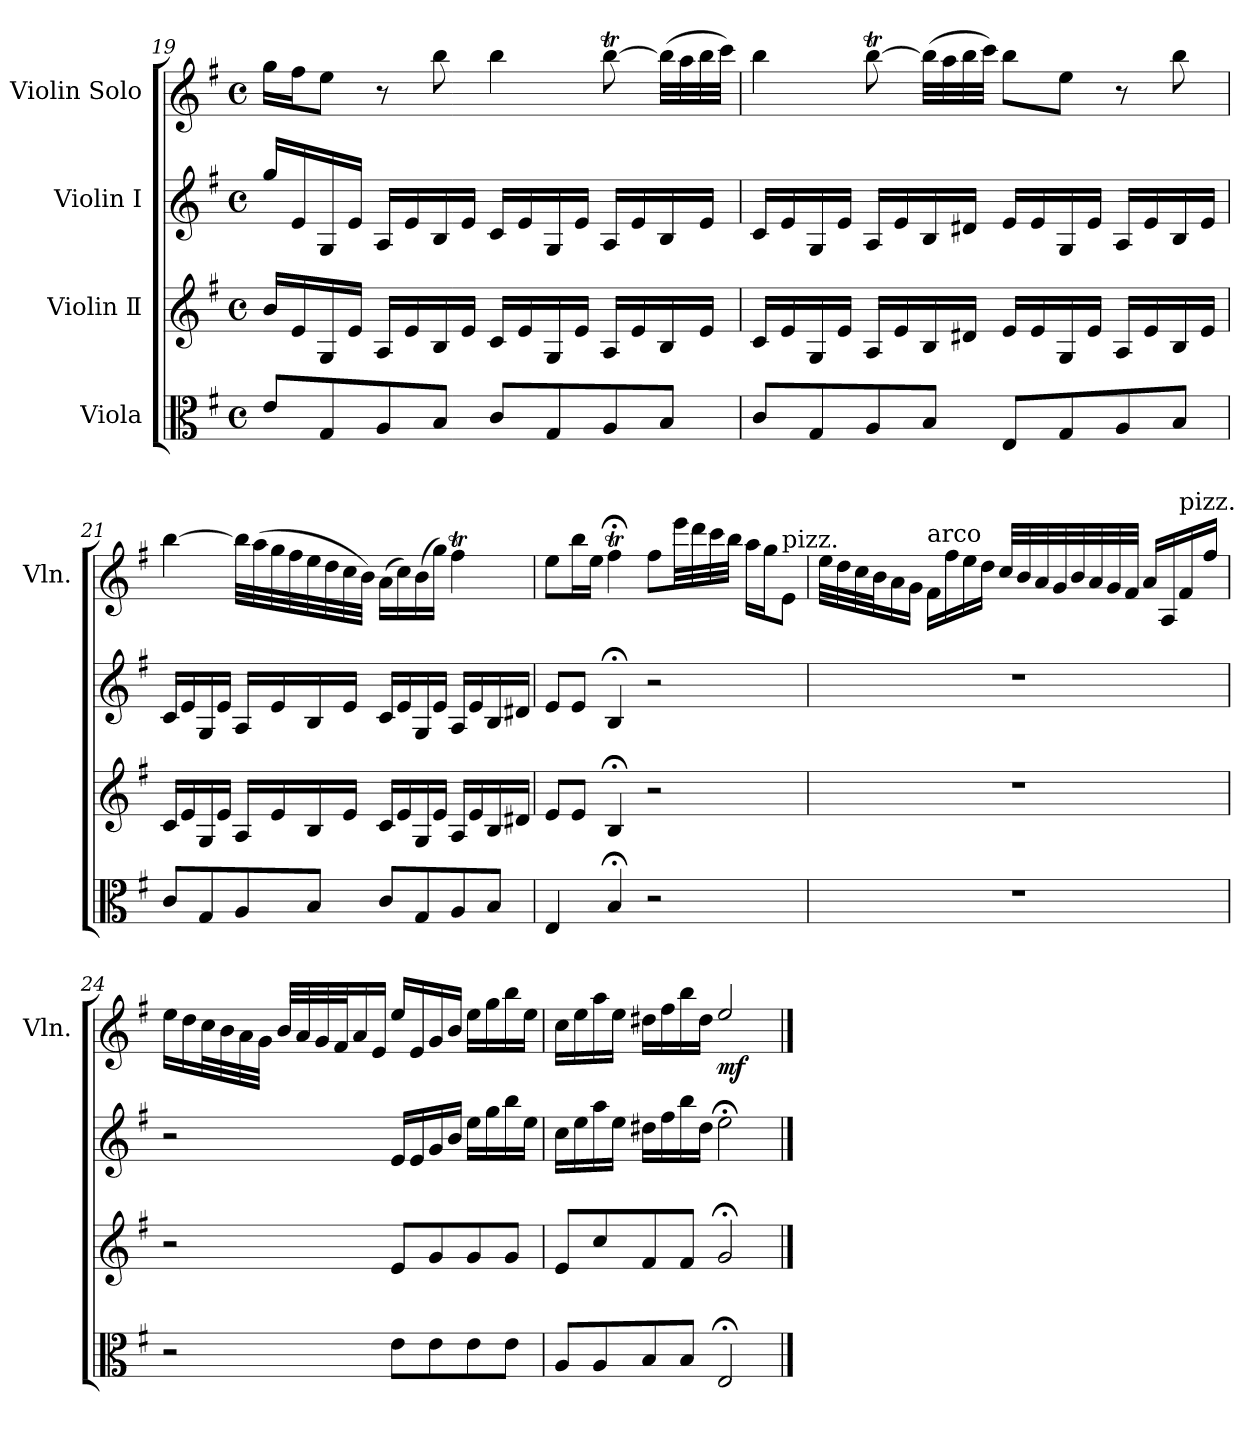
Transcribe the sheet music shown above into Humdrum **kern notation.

**kern	**kern	**kern	**kern	**dynam
*part4	*part3	*part2	*part1	*part1
*staff4	*staff3	*staff2	*staff1	*staff1
*I"Viola	*I"Violin Ⅱ	*I"Violin Ⅰ	*I"Violin Solo	*
*	*	*	*I'Vln.	*
!!LO:LB:g=z
*clefC3	*clefG2	*clefG2	*clefG2	*
*k[f#]	*k[f#]	*k[f#]	*k[f#]	*
*M4/4	*M4/4	*M4/4	*M4/4	*
*met(c)	*met(c)	*met(c)	*met(c)	*
=19	=19	=19	=19	=19
8e/L	16b/LL	16gg/LL	16gg\LL	.
.	16e/	16e/	16ff#\J	.
8G/	16G/	16G/	8ee\J	.
.	16e/JJ	16e/JJ	.	.
8A/	16A/LL	16A/LL	8r	.
.	16e/	16e/	.	.
8B/J	16B/	16B/	8bb\	.
.	16e/JJ	16e/JJ	.	.
8c/L	16c/LL	16c/LL	4bb\	.
.	16e/	16e/	.	.
8G/	16G/	16G/	.	.
.	16e/JJ	16e/JJ	.	.
8A/	16A/LL	16A/LL	[8bbt\	.
.	16e/	16e/	.	.
8B/J	16B/	16B/	(>32bb\LLL]	.
.	.	.	32aa\	.
.	16e/JJ	16e/JJ	32bb\	.
.	.	.	32ccc\JJJ)	.
=20	=20	=20	=20	=20
8c/L	16c/LL	16c/LL	4bb\	.
.	16e/	16e/	.	.
8G/	16G/	16G/	.	.
.	16e/JJ	16e/JJ	.	.
8A/	16A/LL	16A/LL	[8bbt\	.
.	16e/	16e/	.	.
8B/J	16B/	16B/	(>32bb\LLL]	.
.	.	.	32aa\	.
.	16d#X/JJ	16d#X/JJ	32bb\	.
.	.	.	32ccc\JJJ)	.
8E/L	16e/LL	16e/LL	8bb\L	.
.	16e/	16e/	.	.
8G/	16G/	16G/	8ee\J	.
.	16e/JJ	16e/JJ	.	.
8A/	16A/LL	16A/LL	8r	.
.	16e/	16e/	.	.
8B/J	16B/	16B/	8bb\	.
.	16e/JJ	16e/JJ	.	.
!!LO:PB:g=z
=21	=21	=21	=21	=21
8c/L	16c/LL	16c/LL	[4bb\	.
.	16e/	16e/	.	.
8G/	16G/	16G/	.	.
.	16e/JJ	16e/JJ	.	.
8A/	16A/LL	16A/LL	32bb\LLL]	.
.	.	.	(>32aa\	.
.	16e/	16e/	32gg\	.
.	.	.	32ff#\	.
8B/J	16B/	16B/	32ee\	.
.	.	.	32dd\	.
.	16e/JJ	16e/JJ	32cc\	.
.	.	.	32b\JJJ)	.
8c/L	16c/LL	16c/LL	(>16a\LL	.
.	16e/	16e/	16cc\)	.
8G/	16G/	16G/	(>16b\	.
.	16e/JJ	16e/JJ	16gg\JJ)	.
8A/	16A/LL	16A/LL	4ff#t\	.
.	16e/	16e/	.	.
8B/J	16B/	16B/	.	.
.	16d#X/JJ	16d#X/JJ	.	.
=22	=22	=22	=22	=22
4E/	8e/L	8e/L	8ee\L	.
.	8e/J	8e/J	16bb\L	.
.	.	.	16ee\JJ	.
4B;</	4B;</	4B;</	4ff#;<t\	.
2r	2r	2r	8ff#\L	.
.	.	.	32eee\LL	.
.	.	.	32ddd\	.
.	.	.	32ccc\	.
.	.	.	32bb\JJJ	.
.	.	.	16aa\LL	.
.	.	.	16gg\J	.
!	!	!	!LO:TX:a:t=pizz.	!
.	.	.	8e\J	.
!!LO:LB:g=z
=23	=23	=23	=23	=23
1r	1r	1r	32ee\LLL	.
.	.	.	32dd\	.
.	.	.	32cc\	.
.	.	.	32b\J	.
.	.	.	16a\	.
.	.	.	16g\JJ	.
!	!	!	!LO:TX:a:t=arco	!
.	.	.	16f#\LL	.
.	.	.	16ff#\	.
.	.	.	16ee\	.
.	.	.	16dd\JJ	.
.	.	.	32cc/LLL	.
.	.	.	32b/	.
.	.	.	32a/	.
.	.	.	32g/	.
.	.	.	32b/	.
.	.	.	32a/	.
.	.	.	32g/	.
.	.	.	32f#/JJJ	.
.	.	.	16a/LL	.
.	.	.	16A/	.
!	!	!	!LO:TX:a:t=pizz.	!
.	.	.	16f#/	.
.	.	.	16ff#/JJ	.
=24	=24	=24	=24	=24
2r	2r	2r	16ee\LL	.
.	.	.	16dd\	.
.	.	.	32cc\L	.
.	.	.	32b\	.
.	.	.	32a\	.
.	.	.	32g\JJJ	.
.	.	.	32b/LLL	.
.	.	.	32a/	.
.	.	.	32g/	.
.	.	.	32f#/J	.
.	.	.	16a/	.
.	.	.	16e/JJ	.
8e\L	8e/L	16e/LL	16ee/LL	.
.	.	16e/	16e/	.
8e\	8g/	16g/	16g/	.
.	.	16b/JJ	16b/JJ	.
8e\	8g/	16ee\LL	16ee\LL	.
.	.	16gg\	16gg\	.
8e\J	8g/J	16bb\	16bb\	.
.	.	16ee\JJ	16ee\JJ	.
=25	=25	=25	=25	=25
8A/L	8e/L	16cc\LL	16cc\LL	.
.	.	16ee\	16ee\	.
8A/	8cc/	16aa\	16aa\	.
.	.	16ee\JJ	16ee\JJ	.
8B/	8f#/	16dd#X\LL	16dd#X\LL	.
.	.	16ff#\	16ff#\	.
8B/J	8f#/J	16bb\	16bb\	.
.	.	16dd#\JJ	16dd#\JJ	.
!	!	!	!	!LO:DY:b
2E;</	2g;</	2ee;<\	2E/yy;<: 2g/yy;<: 2ee/;<:	mf
==	==	==	==	==
*-	*-	*-	*-	*-
